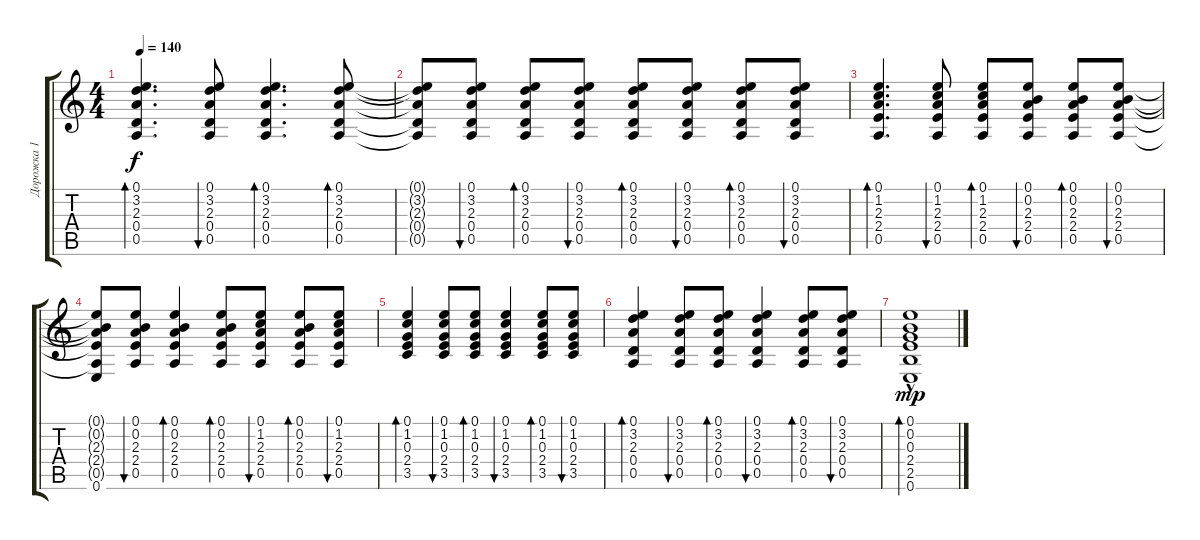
\track ("Дорожка 1" "Дорожка 1") {instrument acousticguitarsteel}
\staff {score tabs}
\tuning (E4 B3 G3 D3 A2 E2) {hide}
\ts (4 4)
\tempo 140
\clef g2
\ks c
(0.1 3.2 2.3 0.4 0.5).4{d bd 60 dy f} (0.1 3.2 2.3 0.4 0.5).8{bu 60} (0.1 3.2 2.3 0.4 0.5).4{d bd 60} (0.1 3.2 2.3 0.4 0.5).8{bd 60} |
(0.1{t} 3.2{t} 2.3{t} 0.4{t} 0.5{t}).8 (0.1 3.2 2.3 0.4 0.5).8{bu 60} (0.1 3.2 2.3 0.4 0.5).8{bd 60} (0.1 3.2 2.3 0.4 0.5).8{bu 60} (0.1 3.2 2.3 0.4 0.5).8{bd 60} (0.1 3.2 2.3 0.4 0.5).8{bu 60} (0.1 3.2 2.3 0.4 0.5).8{bd 60} (0.1 3.2 2.3 0.4 0.5).8{bu 60} |
(0.1 1.2 2.3 2.4 0.5).4{d bd 60} (0.1 1.2 2.3 2.4 0.5).8{bu 60} (0.1 1.2 2.3 2.4 0.5).8{bd 60} (0.1 0.2 2.3 2.4 0.5).8{bu 60} (0.1 0.2 2.3 2.4 0.5).8{bd 30} (0.1 0.2 2.3 2.4 0.5).8{bu 60} |
(0.1{t} 0.2{t} 2.3{t} 2.4{t} 0.5{t} 0.6).8 (0.1 0.2 2.3 2.4 0.5).8{bu 30} (0.1 0.2 2.3 2.4 0.5).4{bd 30} (0.1 0.2 2.3 2.4 0.5).8{bd 30} (0.1 1.2 2.3 2.4 0.5).8{bu 30} (0.1 0.2 2.3 2.4 0.5).8{bd 30} (0.1 1.2 2.3 2.4 0.5).8{bu 30} |
(0.1 1.2 0.3 2.4 3.5).4{bd 60} (0.1 1.2 0.3 2.4 3.5).8{bu 60} (0.1 1.2 0.3 2.4 3.5).8{bd 30} (0.1 1.2 0.3 2.4 3.5).4{bu 60} (0.1 1.2 0.3 2.4 3.5).8{bd 60} (0.1 1.2 0.3 2.4 3.5).8{bu 60} |
(0.1 3.2 2.3 0.4 0.5).4{bd 60} (0.1 3.2 2.3 0.4 0.5).8{bu 60} (0.1 3.2 2.3 0.4 0.5).8{bd 60} (0.1 3.2 2.3 0.4 0.5).4{bu 60} (0.1 3.2 2.3 0.4 0.5).8{bd 60} (0.1 3.2 2.3 0.4 0.5).8{bu 60} |
(0.1{hac} 0.2 0.3 2.4 2.5 0.6).1{bd 120 dy mp}
